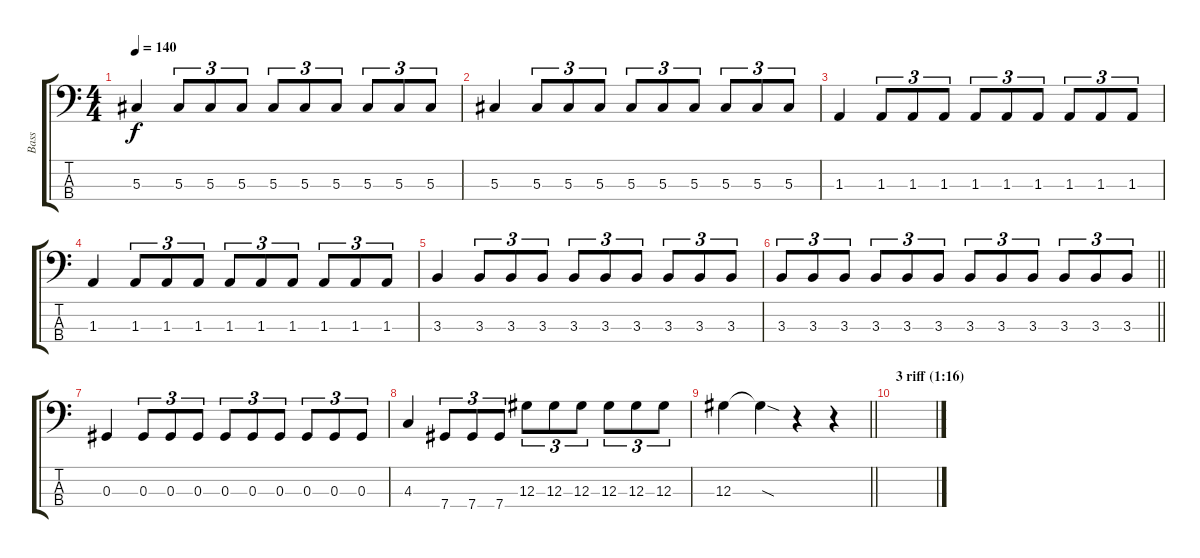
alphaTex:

\track ("Bass" "Bass") {instrument electricbassfinger}
\staff {score tabs}
\tuning (Gb2 Db2 Ab1 Db1) {hide}
\ts (4 4)
\section ("" "")
\tempo 140
\clef f4
\ks c
5.3.4{dy f} 5.3.8{tu (3 2)} 5.3.8{tu (3 2)} 5.3.8{tu (3 2)} 5.3.8{tu (3 2)} 5.3.8{tu (3 2)} 5.3.8{tu (3 2)} 5.3.8{tu (3 2)} 5.3.8{tu (3 2)} 5.3.8{tu (3 2)} |
5.3.4 5.3.8{tu (3 2)} 5.3.8{tu (3 2)} 5.3.8{tu (3 2)} 5.3.8{tu (3 2)} 5.3.8{tu (3 2)} 5.3.8{tu (3 2)} 5.3.8{tu (3 2)} 5.3.8{tu (3 2)} 5.3.8{tu (3 2)} |
1.3.4 1.3.8{tu (3 2)} 1.3.8{tu (3 2)} 1.3.8{tu (3 2)} 1.3.8{tu (3 2)} 1.3.8{tu (3 2)} 1.3.8{tu (3 2)} 1.3.8{tu (3 2)} 1.3.8{tu (3 2)} 1.3.8{tu (3 2)} |
1.3.4 1.3.8{tu (3 2)} 1.3.8{tu (3 2)} 1.3.8{tu (3 2)} 1.3.8{tu (3 2)} 1.3.8{tu (3 2)} 1.3.8{tu (3 2)} 1.3.8{tu (3 2)} 1.3.8{tu (3 2)} 1.3.8{tu (3 2)} |
3.3.4 3.3.8{tu (3 2)} 3.3.8{tu (3 2)} 3.3.8{tu (3 2)} 3.3.8{tu (3 2)} 3.3.8{tu (3 2)} 3.3.8{tu (3 2)} 3.3.8{tu (3 2)} 3.3.8{tu (3 2)} 3.3.8{tu (3 2)} |
\barLineRight lightlight
3.3.8{tu (3 2)} 3.3.8{tu (3 2)} 3.3.8{tu (3 2)} 3.3.8{tu (3 2)} 3.3.8{tu (3 2)} 3.3.8{tu (3 2)} 3.3.8{tu (3 2)} 3.3.8{tu (3 2)} 3.3.8{tu (3 2)} 3.3.8{tu (3 2)} 3.3.8{tu (3 2)} 3.3.8{tu (3 2)} |
0.3.4 0.3.8{tu (3 2)} 0.3.8{tu (3 2)} 0.3.8{tu (3 2)} 0.3.8{tu (3 2)} 0.3.8{tu (3 2)} 0.3.8{tu (3 2)} 0.3.8{tu (3 2)} 0.3.8{tu (3 2)} 0.3.8{tu (3 2)} |
4.3.4 7.4.8{tu (3 2)} 7.4.8{tu (3 2)} 7.4.8{tu (3 2)} 12.3.8{tu (3 2)} 12.3.8{tu (3 2)} 12.3.8{tu (3 2)} 12.3.8{tu (3 2)} 12.3.8{tu (3 2)} 12.3.8{tu (3 2)} |
\barLineRight lightlight
12.3.4 12.3{sod t}.4 r.4 r.4 |
\section ("" "3 riff (1:16)")
